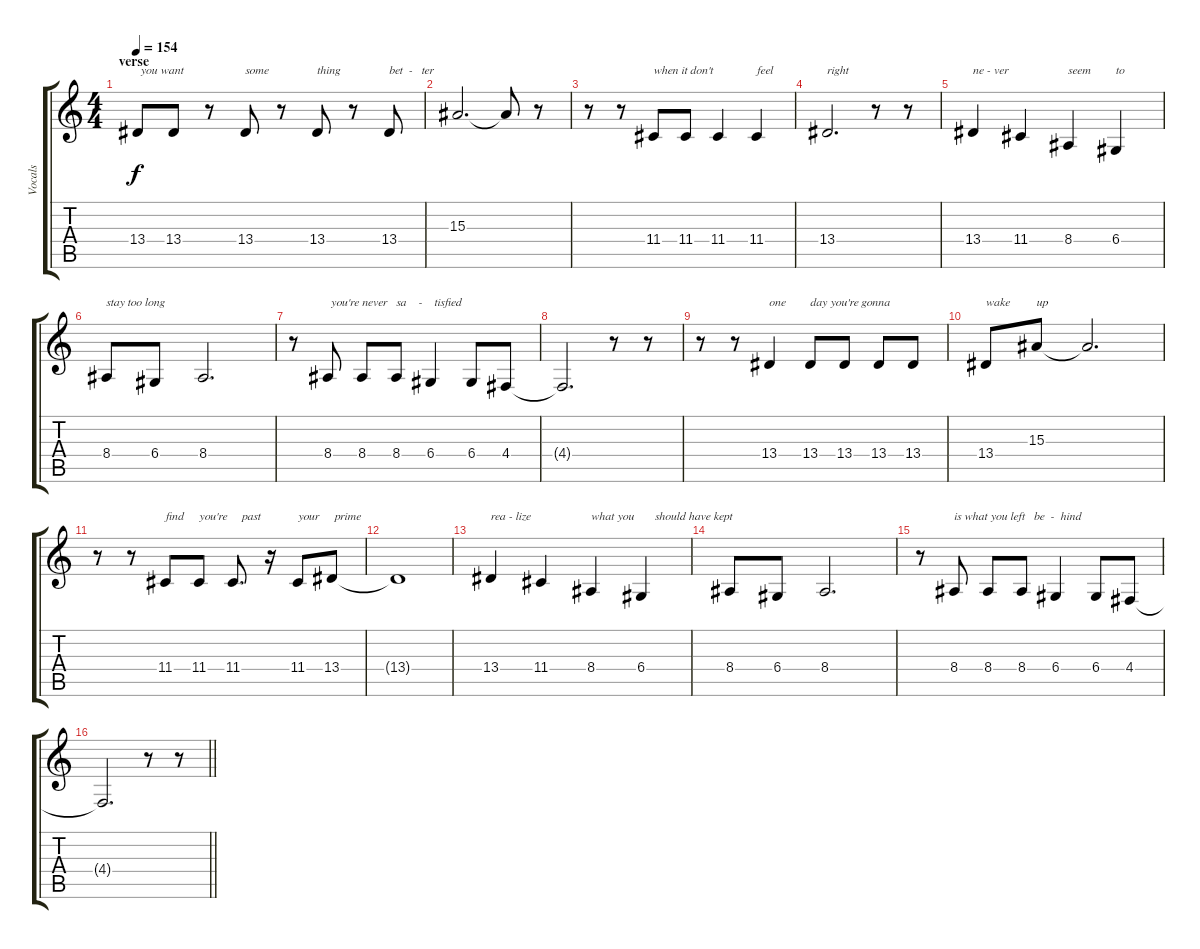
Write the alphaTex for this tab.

\track ("Vocals" "Vocals") {instrument lead2sawtooth}
\staff {score tabs}
\tuning (E4 B3 G3 D3 A2 E2) {hide}
\ts (4 4)
\section ("" "verse")
\tempo 154
\clef g2
\ks c
13.4.8{txt " you want" dy f instrument lead2sawtooth} 13.4.8 r.8 13.4.8{txt "some"} r.8 13.4.8{txt "thing"} r.8 13.4.8{txt "bet  -   ter"} |
15.3.2{d} 15.3{t}.8 r.8 |
r.8 r.8 11.4.8{txt "when it don't"} 11.4.8 11.4.4 11.4.4{txt "feel"} |
13.4.2{d txt "right"} r.8 r.8 |
13.4.4{txt "ne - ver"} 11.4.4 8.4.4{txt "seem"} 6.4.4{txt "to"} |
8.4.8{txt "stay too long"} 6.4.8 8.4.2{d} |
r.8 8.4.8{txt " you're never   sa    -    tisfied"} 8.4.8 8.4.8 6.4.4 6.4.8 4.4.8 |
4.4{t}.2{d} r.8 r.8 |
r.8 r.8 13.4.4{txt "one"} 13.4.8{txt "day you're gonna"} 13.4.8 13.4.8 13.4.8 |
13.4.8{txt "wake"} 15.3.8{txt "up"} 15.3{t}.2{d} |
r.8 r.8 11.4.8{txt "find"} 11.4.8{txt "you're"} 11.4.8{d txt "   past"} r.16 11.4.8{txt "your"} 13.4.8{txt " prime"} |
13.4{t}.1 |
13.4.4{txt "rea - lize"} 11.4.4 8.4.4{txt "what you       should have kept"} 6.4.4 |
8.4.8 6.4.8 8.4.2{d} |
r.8 8.4.8{txt "is what you left   be  -  hind"} 8.4.8 8.4.8 6.4.4 6.4.8 4.4.8 |
\barLineRight lightlight
4.4{t}.2{d} r.8 r.8
